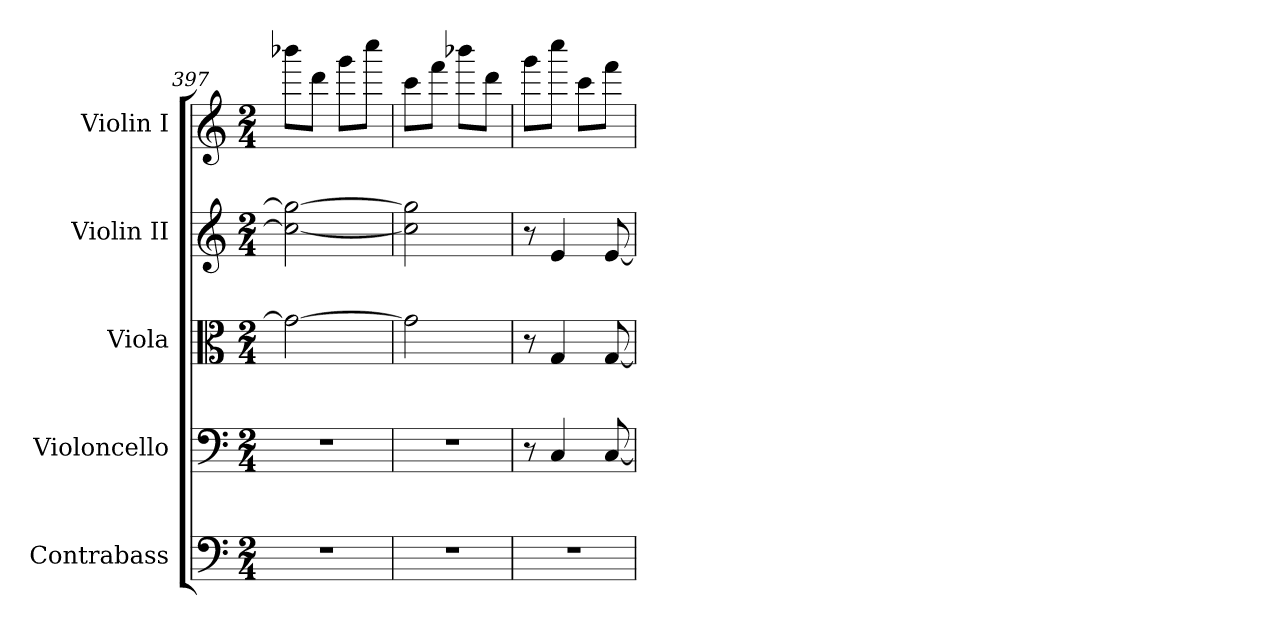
**kern	**kern	**kern	**kern	**kern
*part5	*part4	*part3	*part2	*part1
*staff5	*staff4	*staff3	*staff2	*staff1
*I"Contrabass	*I"Violoncello	*I"Viola	*I"Violin II	*I"Violin I
*I'Cb.	*I'Vc.	*I'Vla.	*I'Vln. II	*I'Vln. I
!!LO:LB:g=z
*clefF4	*clefF4	*clefC3	*clefG2	*clefG2
*ITrd7c12	*	*	*	*
*k[]	*k[]	*k[]	*k[]	*k[]
*M2/4	*M2/4	*M2/4	*M2/4	*M2/4
=397	=397	=397	=397	=397
2r	2r	2g\_	2cc\_ 2gg\_	8bbb-X\L
.	.	.	.	8ddd\J
.	.	.	.	8ggg\L
.	.	.	.	8cccc\J
=398	=398	=398	=398	=398
2r	2r	2g\]	2cc\] 2gg\]	8ccc\L
.	.	.	.	8fff\J
.	.	.	.	8bbb-X\L
.	.	.	.	8ddd\J
=399	=399	=399	=399	=399
2r	8r	8r	8r	8ggg\L
.	4C/	4G/	4e/	8cccc\J
.	.	.	.	8ccc\L
.	[8C/	[8G/	[8e/	8fff\J
=	=	=	=	=
*-	*-	*-	*-	*-
